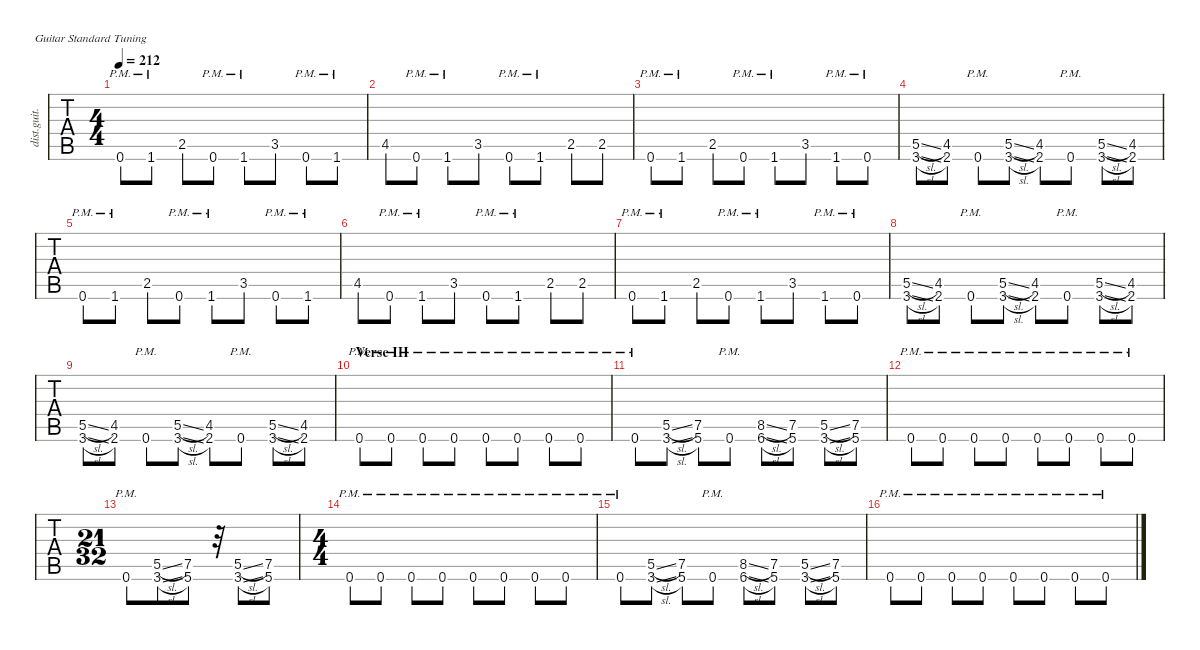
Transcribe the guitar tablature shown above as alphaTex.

\defaultSystemsLayout 4
\hideDynamics
\bracketExtendMode nobrackets
\track ("Rhythm Guitar (James)" "dist.guit.") {defaultSystemsLayout 4 multiBarRest instrument distortionguitar}
\staff {tabs}
\tuning (E4 B3 G3 D3 A2 E2)
\ts (4 4)
\tempo 212
\clef g2
\ks c
0.6{pm}.8{dy mf} 1.6{pm}.8 2.5.8 0.6{pm}.8 1.6{pm}.8 3.5.8 0.6{pm}.8 1.6{pm}.8 |
4.5{acc #}.8 0.6{pm}.8 1.6{pm}.8 3.5.8 0.6{pm}.8 1.6{pm}.8 2.5.8 2.5.8 |
0.6{pm}.8 1.6{pm}.8 2.5.8 0.6{pm}.8 1.6{pm}.8 3.5.8 1.6{pm}.8 0.6{pm}.8 |
(3.6{sl} 5.5{sl}).8 (2.6{acc #} 4.5{acc #}).8 0.6{pm}.8 (3.6{sl} 5.5{sl}).8 (2.6{acc #} 4.5{acc #}).8 0.6{pm}.8 (3.6{sl} 5.5{sl}).8 (2.6{acc #} 4.5{acc #}).8 |
0.6{pm}.8 1.6{pm}.8 2.5.8 0.6{pm}.8 1.6{pm}.8 3.5.8 0.6{pm}.8 1.6{pm}.8 |
4.5{acc #}.8 0.6{pm}.8 1.6{pm}.8 3.5.8 0.6{pm}.8 1.6{pm}.8 2.5.8 2.5.8 |
0.6{pm}.8 1.6{pm}.8 2.5.8 0.6{pm}.8 1.6{pm}.8 3.5.8 1.6{pm}.8 0.6{pm}.8 |
(3.6{sl} 5.5{sl}).8 (2.6{acc #} 4.5{acc #}).8 0.6{pm}.8 (3.6{sl} 5.5{sl}).8 (2.6{acc #} 4.5{acc #}).8 0.6{pm}.8 (3.6{sl} 5.5{sl}).8 (2.6{acc #} 4.5{acc #}).8 |
(3.6{sl} 5.5{sl}).8 (2.6{acc #} 4.5{acc #}).8 0.6{pm}.8 (3.6{sl} 5.5{sl}).8 (2.6{acc #} 4.5{acc #}).8 0.6{pm}.8 (3.6{sl} 5.5{sl}).8 (2.6{acc #} 4.5{acc #}).8 |
\section ("" "Verse III")
0.6{pm}.8 0.6{pm}.8 0.6{pm}.8 0.6{pm}.8 0.6{pm}.8 0.6{pm}.8 0.6{pm}.8 0.6{pm}.8 |
0.6{pm}.8 (3.6{sl} 5.5{sl}).8 (7.5 5.6).8 0.6{pm}.8 (6.6{sl acc #} 8.5{sl}).8 (7.5 5.6).8 (3.6{sl} 5.5{sl}).8 (7.5 5.6).8 |
0.6{pm}.8 0.6{pm}.8 0.6{pm}.8 0.6{pm}.8 0.6{pm}.8 0.6{pm}.8 0.6{pm}.8 0.6{pm}.8 |
\ts (21 32)
\beaming (8 3 2)
0.6{pm}.8 (3.6{sl} 5.5{sl}).8 (7.5 5.6).8 r.32 (3.6{sl} 5.5{sl}).8 (7.5 5.6).8 |
\ts (4 4)
\beaming (8 2 2 2 2)
0.6{pm}.8 0.6{pm}.8 0.6{pm}.8 0.6{pm}.8 0.6{pm}.8 0.6{pm}.8 0.6{pm}.8 0.6{pm}.8 |
0.6{pm}.8 (3.6{sl} 5.5{sl}).8 (7.5 5.6).8 0.6{pm}.8 (6.6{sl acc #} 8.5{sl}).8 (7.5 5.6).8 (3.6{sl} 5.5{sl}).8 (7.5 5.6).8 |
0.6{pm}.8 0.6{pm}.8 0.6{pm}.8 0.6{pm}.8 0.6{pm}.8 0.6{pm}.8 0.6{pm}.8 0.6{pm}.8
